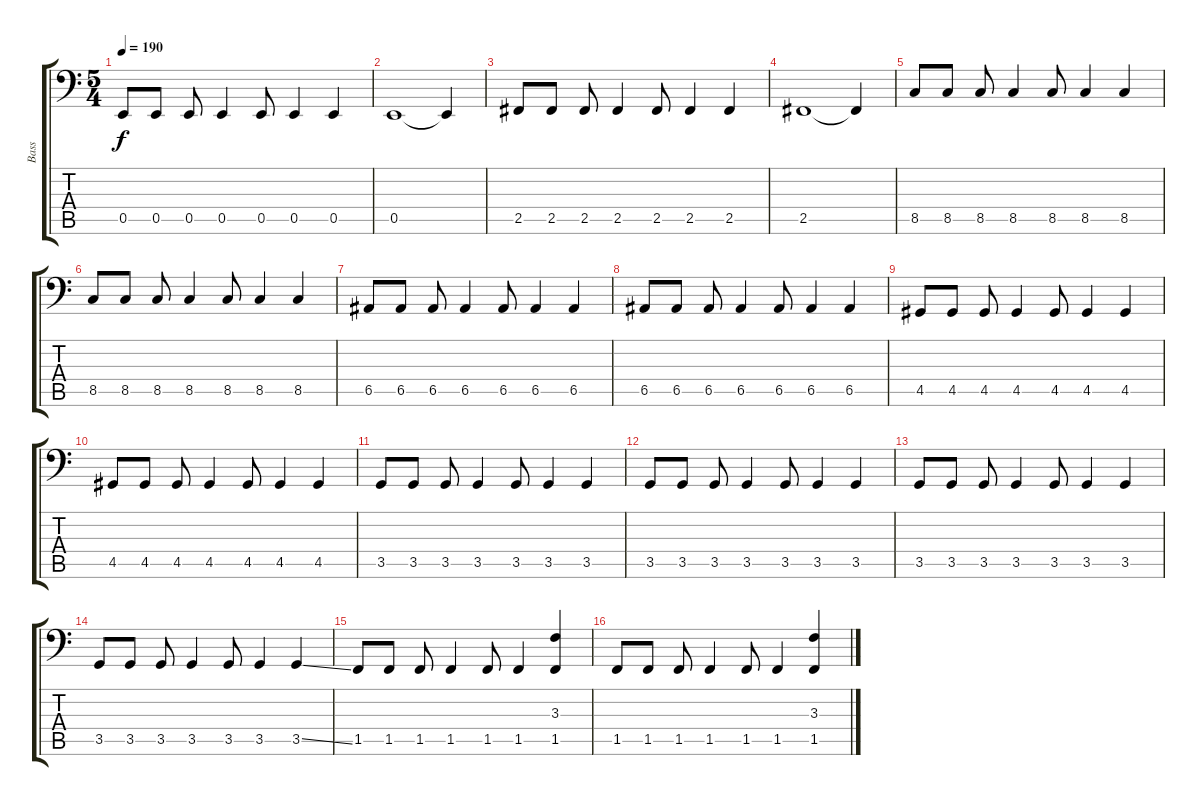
\track ("Bass" "Bass") {instrument electricbassfinger}
\staff {score tabs}
\tuning (B2 G2 D2 A1 E1 B0) {hide}
\ts (5 4)
\tempo 190
\clef f4
\ks c
0.5.8{dy f} 0.5.8 0.5.8 0.5.4 0.5.8 0.5.4 0.5.4 |
0.5.1 0.5{t}.4 |
2.5.8 2.5.8 2.5.8 2.5.4 2.5.8 2.5.4 2.5.4 |
2.5.1 2.5{t}.4 |
8.5.8 8.5.8 8.5.8 8.5.4 8.5.8 8.5.4 8.5.4 |
8.5.8 8.5.8 8.5.8 8.5.4 8.5.8 8.5.4 8.5.4 |
6.5.8 6.5.8 6.5.8 6.5.4 6.5.8 6.5.4 6.5.4 |
6.5.8 6.5.8 6.5.8 6.5.4 6.5.8 6.5.4 6.5.4 |
4.5.8 4.5.8 4.5.8 4.5.4 4.5.8 4.5.4 4.5.4 |
4.5.8 4.5.8 4.5.8 4.5.4 4.5.8 4.5.4 4.5.4 |
3.5.8 3.5.8 3.5.8 3.5.4 3.5.8 3.5.4 3.5.4 |
3.5.8 3.5.8 3.5.8 3.5.4 3.5.8 3.5.4 3.5.4 |
3.5.8 3.5.8 3.5.8 3.5.4 3.5.8 3.5.4 3.5.4 |
3.5.8 3.5.8 3.5.8 3.5.4 3.5.8 3.5.4 3.5{ss}.4 |
1.5.8 1.5.8 1.5.8 1.5.4 1.5.8 1.5.4 (3.3 1.5).4 |
1.5.8 1.5.8 1.5.8 1.5.4 1.5.8 1.5.4 (3.3 1.5).4
